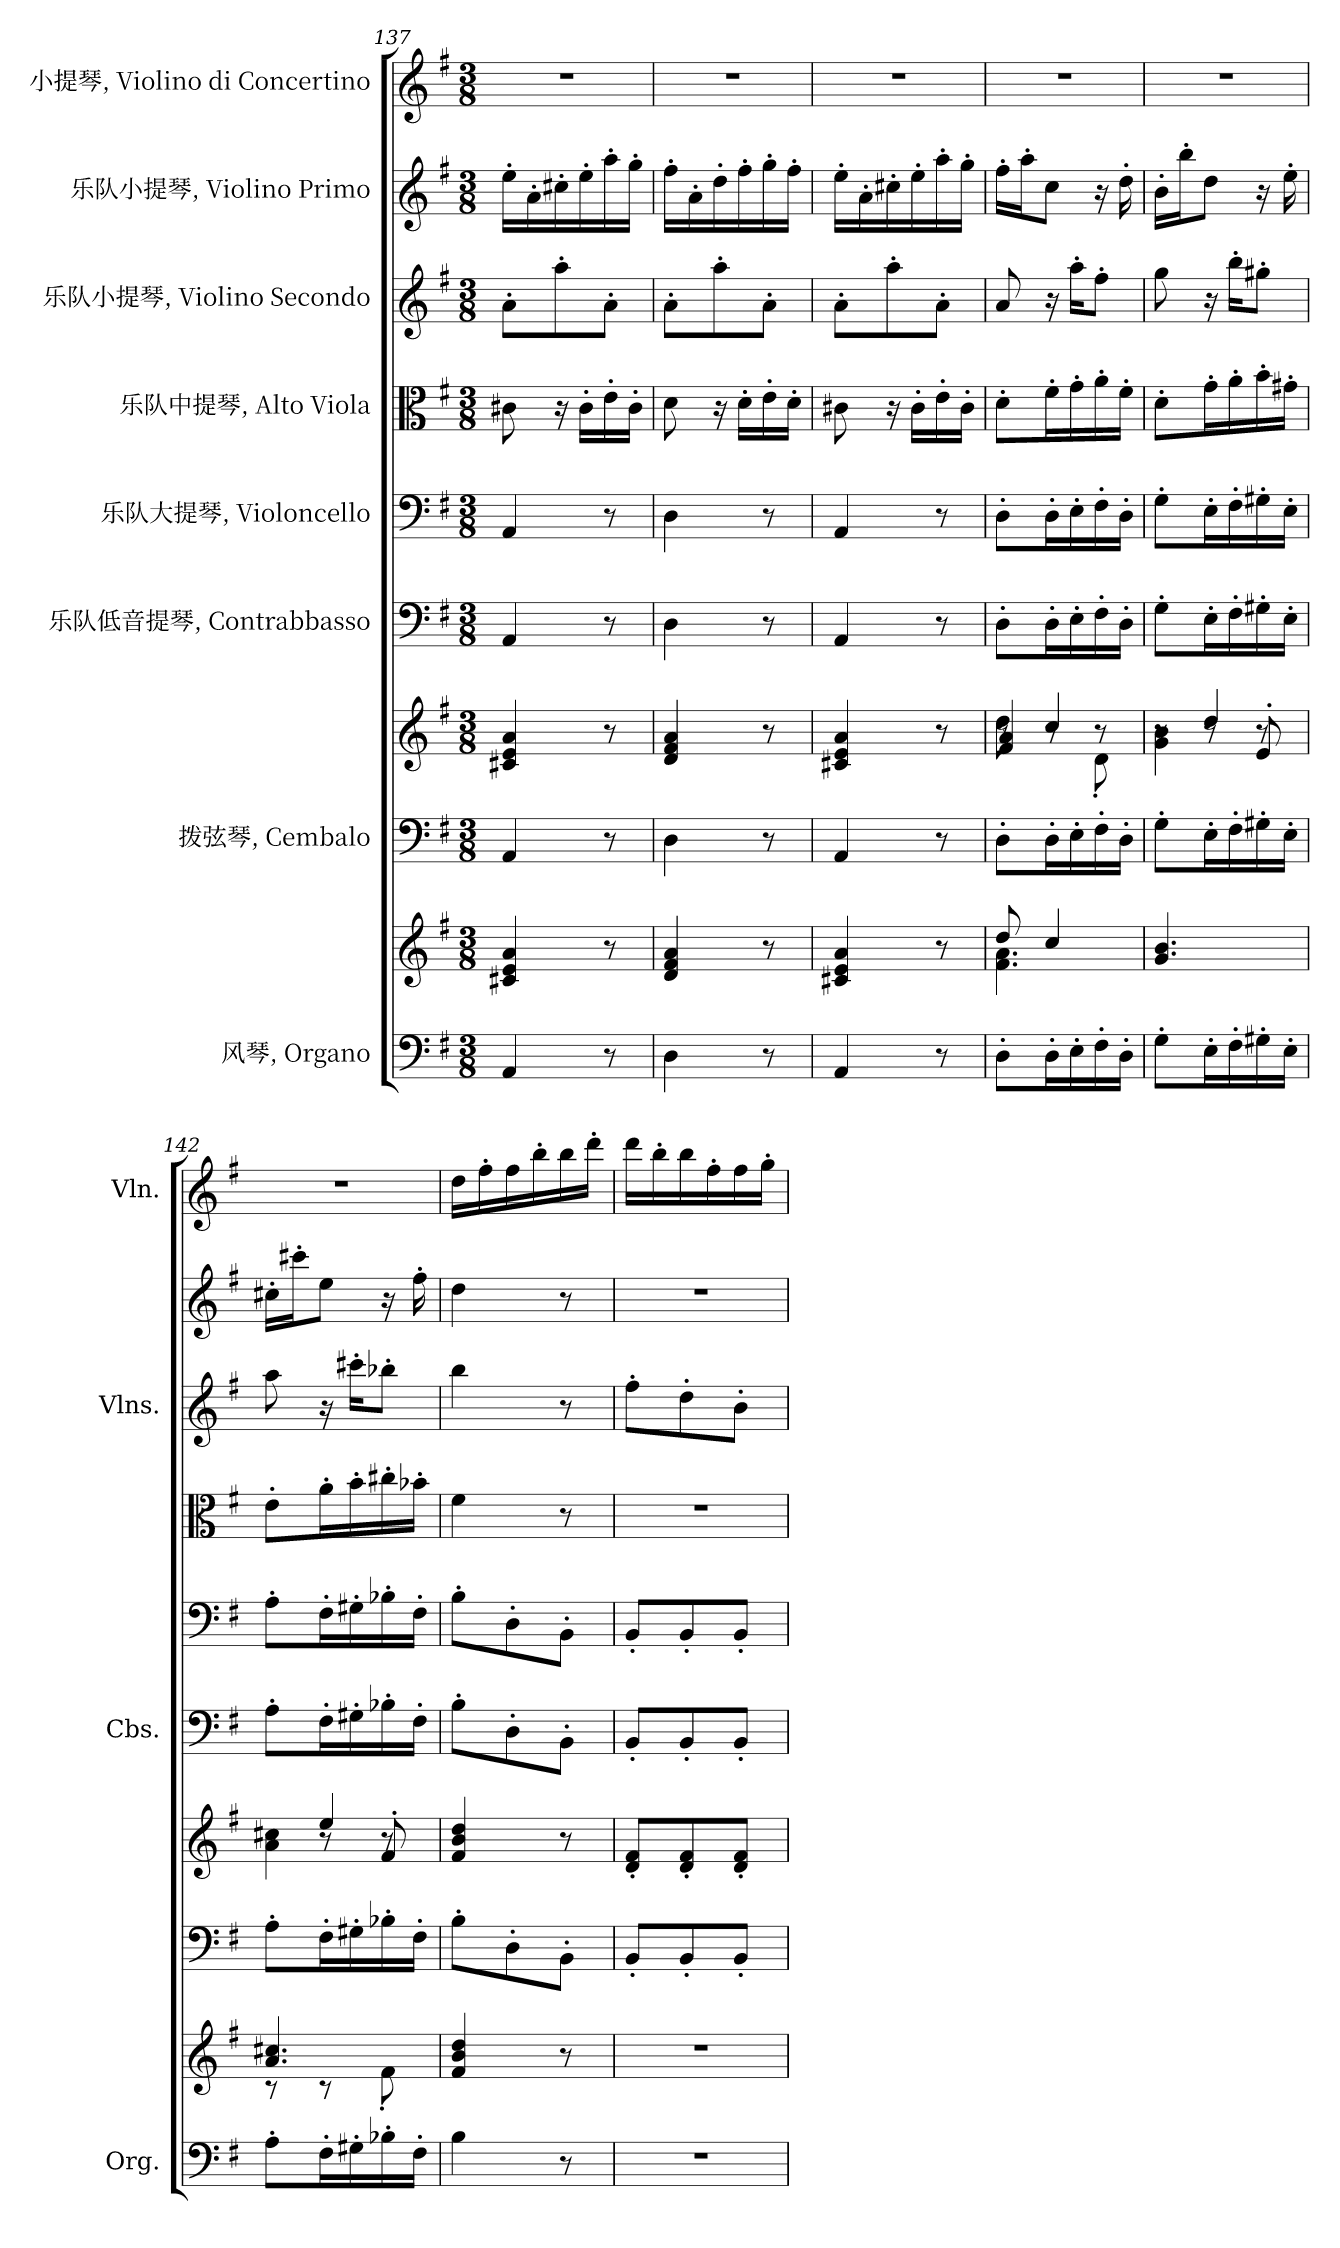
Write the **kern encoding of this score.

**kern	**kern	**kern	**kern	**kern	**kern	**kern	**kern	**kern	**kern
*part8	*part8	*part7	*part7	*part6	*part5	*part4	*part3	*part2	*part1
*staff10	*staff9	*staff8	*staff7	*staff6	*staff5	*staff4	*staff3	*staff2	*staff1
*I"风琴, Organo	*	*I"拨弦琴, Cembalo	*	*I"乐队低音提琴, Contrabbasso	*I"乐队大提琴, Violoncello	*I"乐队中提琴, Alto Viola	*I"乐队小提琴, Violino Secondo	*I"乐队小提琴, Violino Primo	*I"小提琴, Violino di Concertino
*I'Org.	*	*	*	*I'Cbs.	*	*	*I'Vlns.	*	*I'Vln.
*clefF4	*clefG2	*clefF4	*clefG2	*clefF4	*clefF4	*clefC3	*clefG2	*clefG2	*clefG2
*	*	*	*	*ITrd7c12	*	*	*	*	*
*k[f#]	*k[f#]	*k[f#]	*k[f#]	*k[f#]	*k[f#]	*k[f#]	*k[f#]	*k[f#]	*k[f#]
*M3/8	*M3/8	*M3/8	*M3/8	*M3/8	*M3/8	*M3/8	*M3/8	*M3/8	*M3/8
=137	=137	=137	=137	=137	=137	=137	=137	=137	=137
4AA/	4c#X/ 4e/ 4a/	4AA/	4c#X/ 4e/ 4a/	4AAA/	4AA/	8c#X\	8a'\L	16ee'\LL	4.r
.	.	.	.	.	.	.	.	16a'\	.
.	.	.	.	.	.	16r	8aa'\	16cc#X'\	.
.	.	.	.	.	.	16c#'\LL	.	16ee'\	.
8r	8r	8r	8r	8r	8r	16e'\	8a'\J	16aa'\	.
.	.	.	.	.	.	16c#'\JJ	.	16gg'\JJ	.
=138	=138	=138	=138	=138	=138	=138	=138	=138	=138
4D\	4d/ 4f#/ 4a/	4D\	4d/ 4f#/ 4a/	4DD\	4D\	8d\	8a'\L	16ff#'\LL	4.r
.	.	.	.	.	.	.	.	16a'\	.
.	.	.	.	.	.	16r	8aa'\	16dd'\	.
.	.	.	.	.	.	16d'\LL	.	16ff#'\	.
8r	8r	8r	8r	8r	8r	16e'\	8a'\J	16gg'\	.
.	.	.	.	.	.	16d'\JJ	.	16ff#'\JJ	.
=139	=139	=139	=139	=139	=139	=139	=139	=139	=139
4AA/	4c#X/ 4e/ 4a/	4AA/	4c#X/ 4e/ 4a/	4AAA/	4AA/	8c#X\	8a'\L	16ee'\LL	4.r
.	.	.	.	.	.	.	.	16a'\	.
.	.	.	.	.	.	16r	8aa'\	16cc#X'\	.
.	.	.	.	.	.	16c#'\LL	.	16ee'\	.
8r	8r	8r	8r	8r	8r	16e'\	8a'\J	16aa'\	.
.	.	.	.	.	.	16c#'\JJ	.	16gg'\JJ	.
=140	=140	=140	=140	=140	=140	=140	=140	=140	=140
*	*^	*	*^	*	*	*	*	*	*
*	*	*	*	*	*^	*	*	*	*	*	*
8D'\L	8dd/	4.f#\ 4.a\	8D'\L	8r	8dd\	4f#/ 4a/	8DD'\L	8D'\L	8d'\L	8a/	16ff#'\LL	4.r
.	.	.	.	.	.	.	.	.	.	.	16aa'\J	.
16D'\L	4cc/	.	16D'\L	4cc/	8r	.	16DD'\L	16D'\L	16f#'\L	16r	8cc\J	.
16E'\	.	.	16E'\	.	.	.	16EE'\	16E'\	16g'\	16aa'\KL	.	.
16F#'\	.	.	16F#'\	.	8d'\	8r	16FF#'\	16F#'\	16a'\	8ff#'\J	16r	.
16D'\JJ	.	.	16D'\JJ	.	.	.	16DD'\JJ	16D'\JJ	16f#'\JJ	.	16dd'\	.
*	*v	*v	*	*	*	*	*	*	*	*	*	*
!!LO:PB:g=z
=141	=141	=141	=141	=141	=141	=141	=141	=141	=141	=141	=141
8G'\L	4.g/ 4.b/	8G'\L	8r	4g\ 4b\	8r	8GG'\L	8G'\L	8d'\L	8gg\	16b'\LL	4.r
.	.	.	.	.	.	.	.	.	.	16bb'\J	.
16E'\L	.	16E'\L	4dd/	.	8r	16EE'\L	16E'\L	16g'\L	16r	8dd\J	.
16F#'\	.	16F#'\	.	.	.	16FF#'\	16F#'\	16a'\	16bb'\KL	.	.
16G#X'\	.	16G#X'\	.	8r	8e'/	16GG#X'\	16G#X'\	16b'\	8gg#X'\J	16r	.
16E'\JJ	.	16E'\JJ	.	.	.	16EE'\JJ	16E'\JJ	16g#X'\JJ	.	16ee'\	.
=142	=142	=142	=142	=142	=142	=142	=142	=142	=142	=142	=142
*	*^	*	*	*	*	*	*	*	*	*	*
8A'\L	4.a/ 4.cc#X/	8r	8A'\L	8r	4a\ 4cc#X\	8r	8AA'\L	8A'\L	8e'\L	8aa\	16cc#X'\LL	4.r
.	.	.	.	.	.	.	.	.	.	.	16ccc#X'\J	.
16F#'\L	.	8r	16F#'\L	4ee/	.	8r	16FF#'\L	16F#'\L	16a'\L	16r	8ee\J	.
16G#X'\	.	.	16G#X'\	.	.	.	16GG#X'\	16G#X'\	16b'\	16ccc#X'\KL	.	.
16B-X'\	.	8f#'\	16B-X'\	.	8r	8f#'/	16BB-X'\	16B-X'\	16cc#X'\	8bb-X'\J	16r	.
16F#'\JJ	.	.	16F#'\JJ	.	.	.	16FF#'\JJ	16F#'\JJ	16b-X'\JJ	.	16ff#'\	.
*	*v	*v	*	*v	*v	*v	*	*	*	*	*	*
=143	=143	=143	=143	=143	=143	=143	=143	=143	=143
4B\	4f#/ 4b/ 4dd/	8B'\L	4f#/ 4b/ 4dd/	8BB'\L	8B'\L	4f#\	4bb\	4dd\	16dd\LL
.	.	.	.	.	.	.	.	.	16ff#'\
.	.	8D'\	.	8DD'\	8D'\	.	.	.	16ff#\
.	.	.	.	.	.	.	.	.	16bb'\
8r	8r	8BB'\J	8r	8BBB'\J	8BB'\J	8r	8r	8r	16bb\
.	.	.	.	.	.	.	.	.	16ddd'\JJ
=144	=144	=144	=144	=144	=144	=144	=144	=144	=144
4.r	4.r	8BB'/L	8d/' 8f#/'L	8BBB'/L	8BB'/L	4.r	8ff#'\L	4.r	16ddd\LL
.	.	.	.	.	.	.	.	.	16bb'\
.	.	8BB'/	8d/' 8f#/'	8BBB'/	8BB'/	.	8dd'\	.	16bb\
.	.	.	.	.	.	.	.	.	16ff#'\
.	.	8BB'/J	8d/' 8f#/'J	8BBB'/J	8BB'/J	.	8b'\J	.	16ff#\
.	.	.	.	.	.	.	.	.	16gg'\JJ
=	=	=	=	=	=	=	=	=	=
*-	*-	*-	*-	*-	*-	*-	*-	*-	*-
